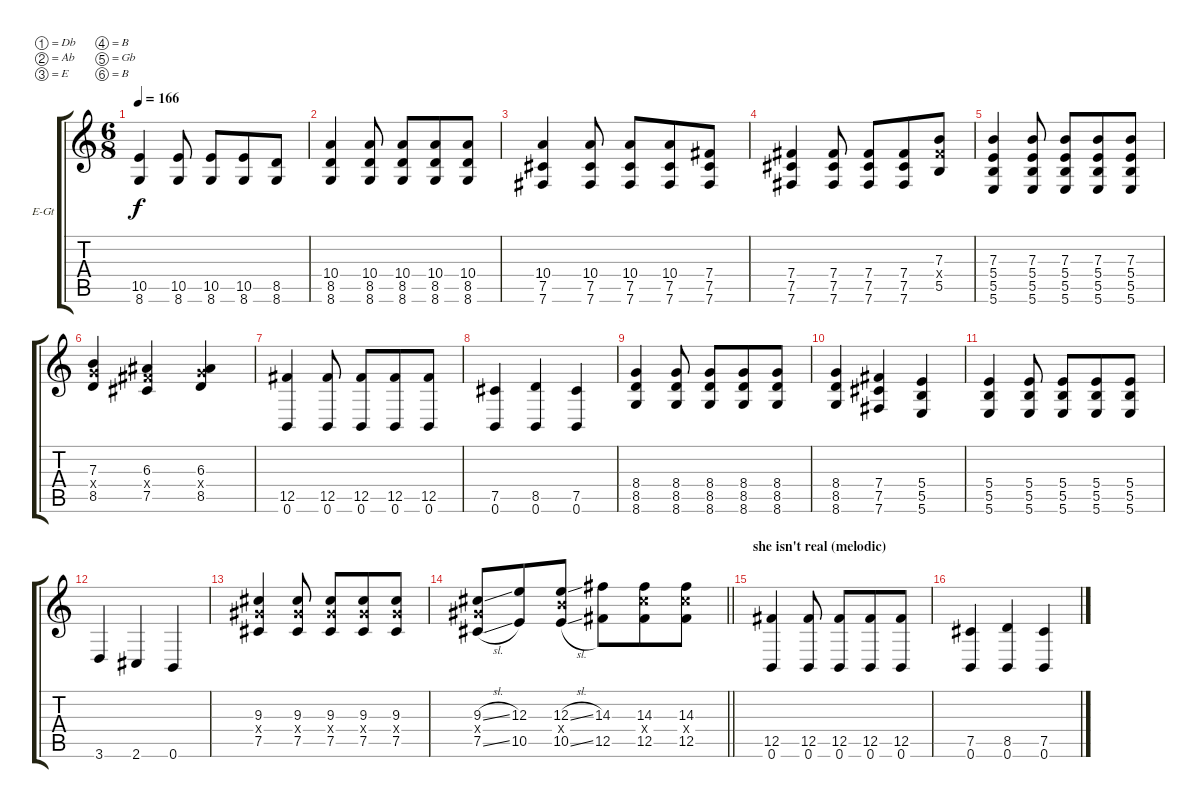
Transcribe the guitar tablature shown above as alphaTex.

\bracketExtendMode groupsimilarinstruments
\firstSystemTrackNameOrientation horizontal
\otherSystemsTrackNameOrientation horizontal
\track ("Left guitar" "E-Gt") {instrument overdrivenguitar}
\staff {score tabs}
\tuning (Db4 Ab3 E3 B2 Gb2 B1)
\ts (6 8)
\tempo 166
\clef g2
\ks c
(10.5 8.6).4{dy f} (10.5 8.6).8 (10.5 8.6).8 (10.5 8.6).8 (8.5 8.6).8 |
(10.4 8.5 8.6).4 (10.4 8.5 8.6).8 (10.4 8.5 8.6).8 (10.4 8.5 8.6).8 (10.4 8.5 8.6).8 |
(10.4 7.5 7.6).4 (10.4 7.5 7.6).8 (10.4 7.5 7.6).8 (10.4 7.5 7.6).8 (7.4 7.5 7.6).8 |
(7.4 7.5 7.6).4 (7.4 7.5 7.6).8 (7.4 7.5 7.6).8 (7.4 7.5 7.6).8 (7.3 7.4{x} 5.5).8 |
(7.3 5.4 5.5 5.6).4 (7.3 5.4 5.5 5.6).8 (7.3 5.4 5.5 5.6).8 (7.3 5.4 5.5 5.6).8 (7.3 5.4 5.5 5.6).8 |
(7.3 8.4{x} 8.5).4 (6.3 7.4{x} 7.5).4 (6.3 8.4{x} 8.5).4 |
(12.5 0.6).4 (12.5 0.6).8 (12.5 0.6).8 (12.5 0.6).8 (12.5 0.6).8 |
(7.5 0.6).4 (8.5 0.6).4 (7.5 0.6).4 |
(8.5 8.6 8.4).4 (8.5 8.6 8.4).8 (8.5 8.6 8.4).8 (8.5 8.6 8.4).8 (8.5 8.6 8.4).8 |
(8.5 8.6 8.4).4 (7.5 7.6 7.4).4 (5.5 5.6 5.4).4 |
(5.5 5.6 5.4).4 (5.5 5.6 5.4).8 (5.5 5.6 5.4).8 (5.5 5.6 5.4).8 (5.5 5.6 5.4).8 |
3.6.4 2.6.4 0.6.4 |
(9.3 9.4{x} 7.5).4 (9.3 9.4{x} 7.5).8 (9.3 9.4{x} 7.5).8 (9.3 9.4{x} 7.5).8 (9.3 9.4{x} 7.5).8 |
\barLineRight lightlight
(9.3{sl} 9.4{x} 7.5{sl}).8 (12.3 10.5).8 (12.3{sl} 12.4{x} 10.5{sl}).8 (14.3 12.5).8 (14.3 14.4{x} 12.5).8 (14.3 14.4{x} 12.5).8 |
\section ("" "she isn't real (melodic)")
(12.5 0.6).4 (12.5 0.6).8 (12.5 0.6).8 (12.5 0.6).8 (12.5 0.6).8 |
(7.5 0.6).4 (8.5 0.6).4 (7.5 0.6).4
